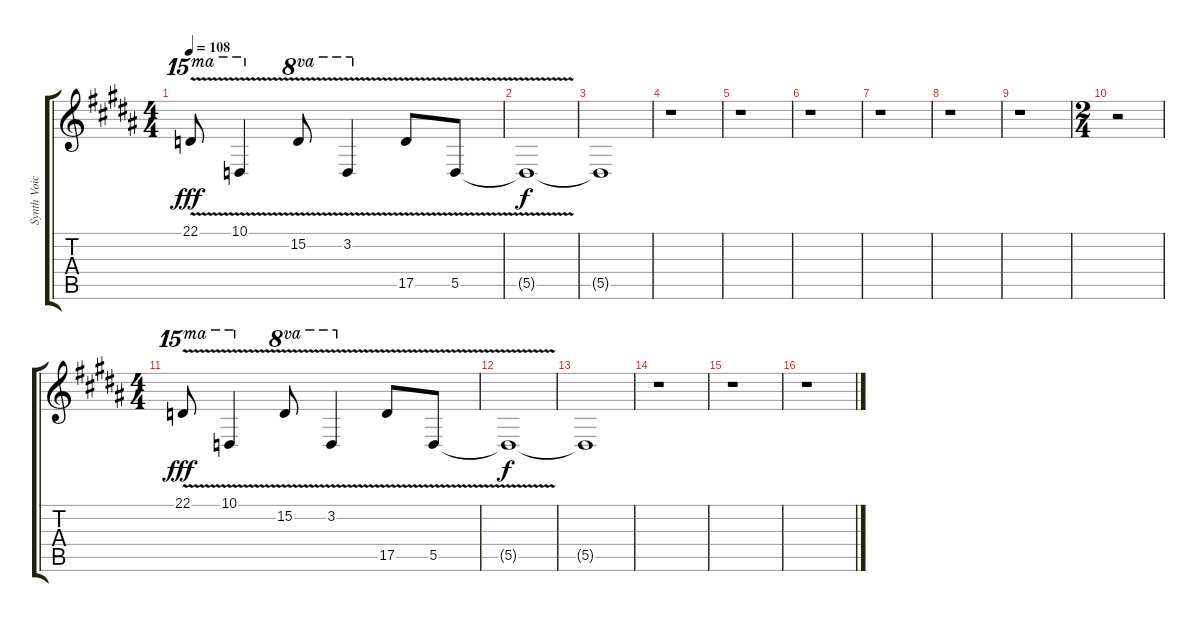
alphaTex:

\track ("Synth Voice / Cylinder" "Synth Voic") {instrument synthvoice}
\staff {score tabs}
\tuning (E4 B3 G3 D3 A2 E2) {hide}
\ts (4 4)
\tempo 108
\clef g2
\ks g#minor
22.1{v}.8{ot 15ma dy fff volume 16 instrument synthvoice} 10.1{v}.4{ot 15ma} 15.2{v}.8{ot 8va balance 16} 3.2{v}.4{ot 8va} 17.5{v}.8{balance 0} 5.5{v}.8 |
5.5{t}.1{dy f} |
5.5{t}.1 |
r.1 |
r.1 |
r.1 |
r.1 |
r.1 |
r.1 |
\ts (2 4)
r.2 |
\ts (4 4)
22.1{v}.8{ot 15ma dy fff volume 16 instrument synthvoice} 10.1{v}.4{ot 15ma} 15.2{v}.8{ot 8va balance 16} 3.2{v}.4{ot 8va} 17.5{v}.8{balance 0} 5.5{v}.8 |
5.5{t}.1{dy f} |
5.5{t}.1 |
r.1 |
r.1 |
r.1
